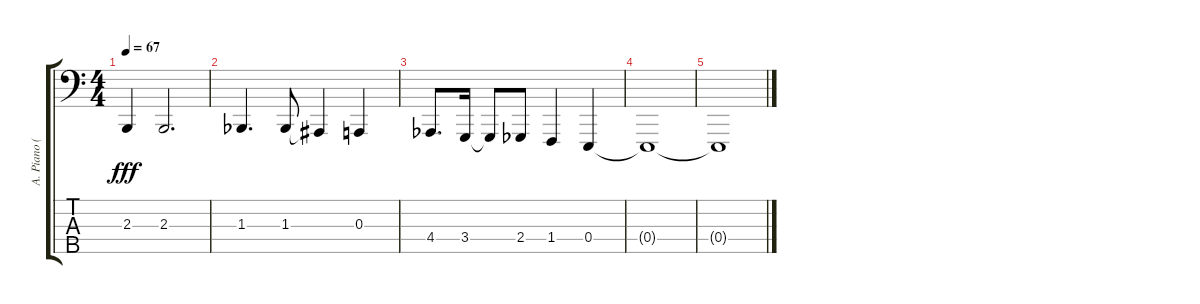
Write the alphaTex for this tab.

\track ("A. Piano (Left Hand)" "A. Piano (") {instrument acousticgrandpiano}
\staff {score tabs}
\tuning (G2 D2 A1 E1 B0) {hide}
\ts (4 4)
\tempo 67
\clef f4
\ks c
2.3.4{dy fff} 2.3.2{d} |
1.3{acc b}.4{d} 1.3{acc b}.8 1.3{t}.4 0.3.4 |
4.4{acc b}.8{d} 3.4.16 3.4{t}.8 2.4{acc b}.8 1.4.4 0.4.4 |
0.4{t}.1 |
0.4{t}.1
